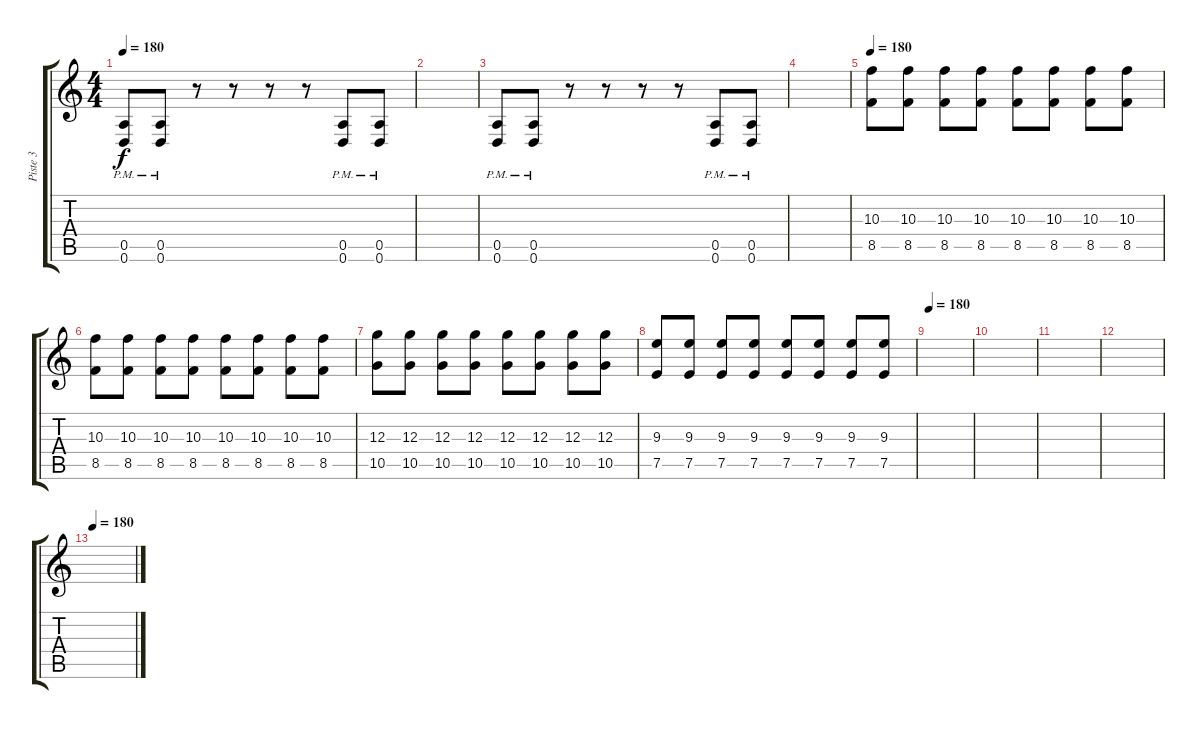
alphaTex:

\track ("Piste 3" "Piste 3") {instrument distortionguitar}
\staff {score tabs}
\tuning (E4 B3 G3 D3 A2 D2) {hide}
\ts (4 4)
\tempo 180
\clef g2
\ks c
(0.5{pm} 0.6{pm}).8{dy f} (0.5{pm} 0.6{pm}).8 r.8 r.8 r.8 r.8 (0.5{pm} 0.6{pm}).8 (0.5{pm} 0.6{pm}).8 |
|
(0.5{pm} 0.6{pm}).8 (0.5{pm} 0.6{pm}).8 r.8 r.8 r.8 r.8 (0.5{pm} 0.6{pm}).8 (0.5{pm} 0.6{pm}).8 |
|
\tempo 180
(10.3 8.5).8{volume 10} (10.3 8.5).8 (10.3 8.5).8 (10.3 8.5).8 (10.3 8.5).8 (10.3 8.5).8 (10.3 8.5).8 (10.3 8.5).8 |
(10.3 8.5).8 (10.3 8.5).8 (10.3 8.5).8 (10.3 8.5).8 (10.3 8.5).8 (10.3 8.5).8 (10.3 8.5).8 (10.3 8.5).8 |
(12.3 10.5).8 (12.3 10.5).8 (12.3 10.5).8 (12.3 10.5).8 (12.3 10.5).8 (12.3 10.5).8 (12.3 10.5).8 (12.3 10.5).8 |
(9.3 7.5).8 (9.3 7.5).8 (9.3 7.5).8 (9.3 7.5).8 (9.3 7.5).8 (9.3 7.5).8 (9.3 7.5).8 (9.3 7.5).8 |
\tempo 180
|
|
|
|
\tempo 180
